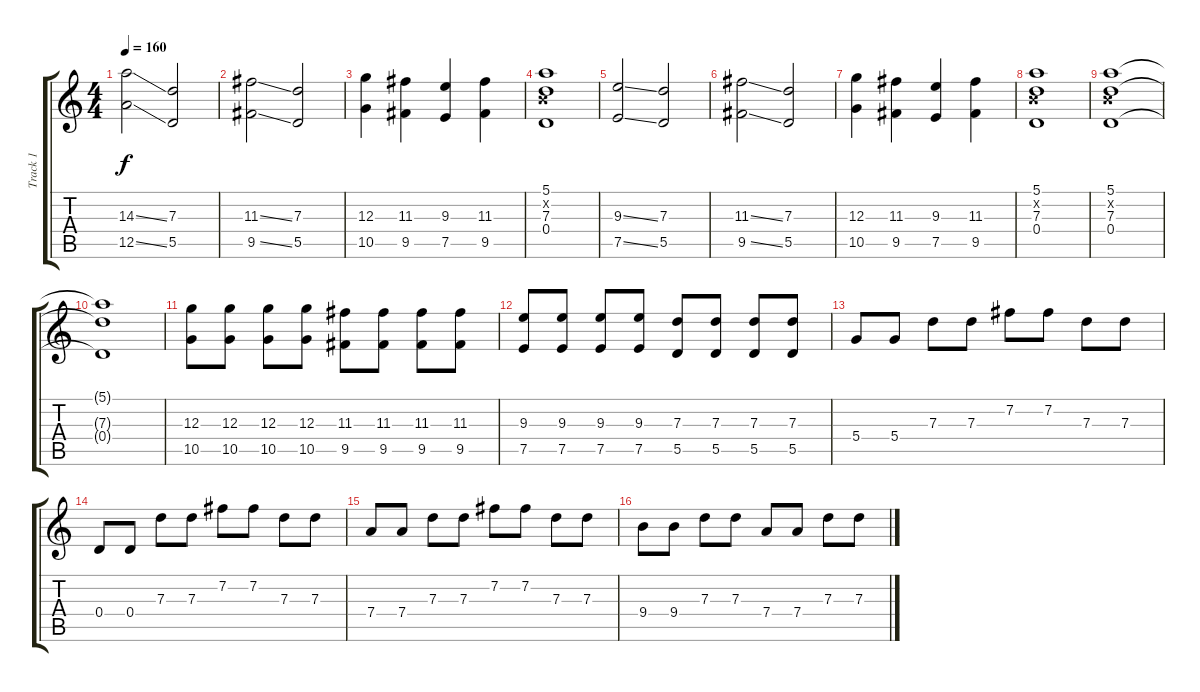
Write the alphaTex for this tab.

\track ("Track 1" "Track 1") {instrument overdrivenguitar}
\staff {score tabs}
\tuning (E4 B3 G3 D3 A2 E2) {hide}
\ts (4 4)
\tempo 160
\clef g2
\ks c
(14.3{ss} 12.5{ss}).2{dy f} (7.3 5.5).2 |
(11.3{ss} 9.5{ss}).2 (7.3 5.5).2 |
(12.3 10.5).4 (11.3 9.5).4 (9.3 7.5).4 (11.3 9.5).4 |
(5.1 0.2{x} 7.3 0.4).1 |
(9.3{ss} 7.5{ss}).2 (7.3 5.5).2 |
(11.3{ss} 9.5{ss}).2 (7.3 5.5).2 |
(12.3 10.5).4 (11.3 9.5).4 (9.3 7.5).4 (11.3 9.5).4 |
(5.1 0.2{x} 7.3 0.4).1 |
(5.1 0.2{x} 7.3 0.4).1 |
(5.1{t} 7.3{t} 0.4{t}).1 |
(12.3 10.5).8 (12.3 10.5).8 (12.3 10.5).8 (12.3 10.5).8 (11.3 9.5).8 (11.3 9.5).8 (11.3 9.5).8 (11.3 9.5).8 |
(9.3 7.5).8 (9.3 7.5).8 (9.3 7.5).8 (9.3 7.5).8 (7.3 5.5).8 (7.3 5.5).8 (7.3 5.5).8 (7.3 5.5).8 |
5.4.8 5.4.8 7.3.8 7.3.8 7.2.8 7.2.8 7.3.8 7.3.8 |
0.4.8 0.4.8 7.3.8 7.3.8 7.2.8 7.2.8 7.3.8 7.3.8 |
7.4.8 7.4.8 7.3.8 7.3.8 7.2.8 7.2.8 7.3.8 7.3.8 |
9.4.8 9.4.8 7.3.8 7.3.8 7.4.8 7.4.8 7.3.8 7.3.8
